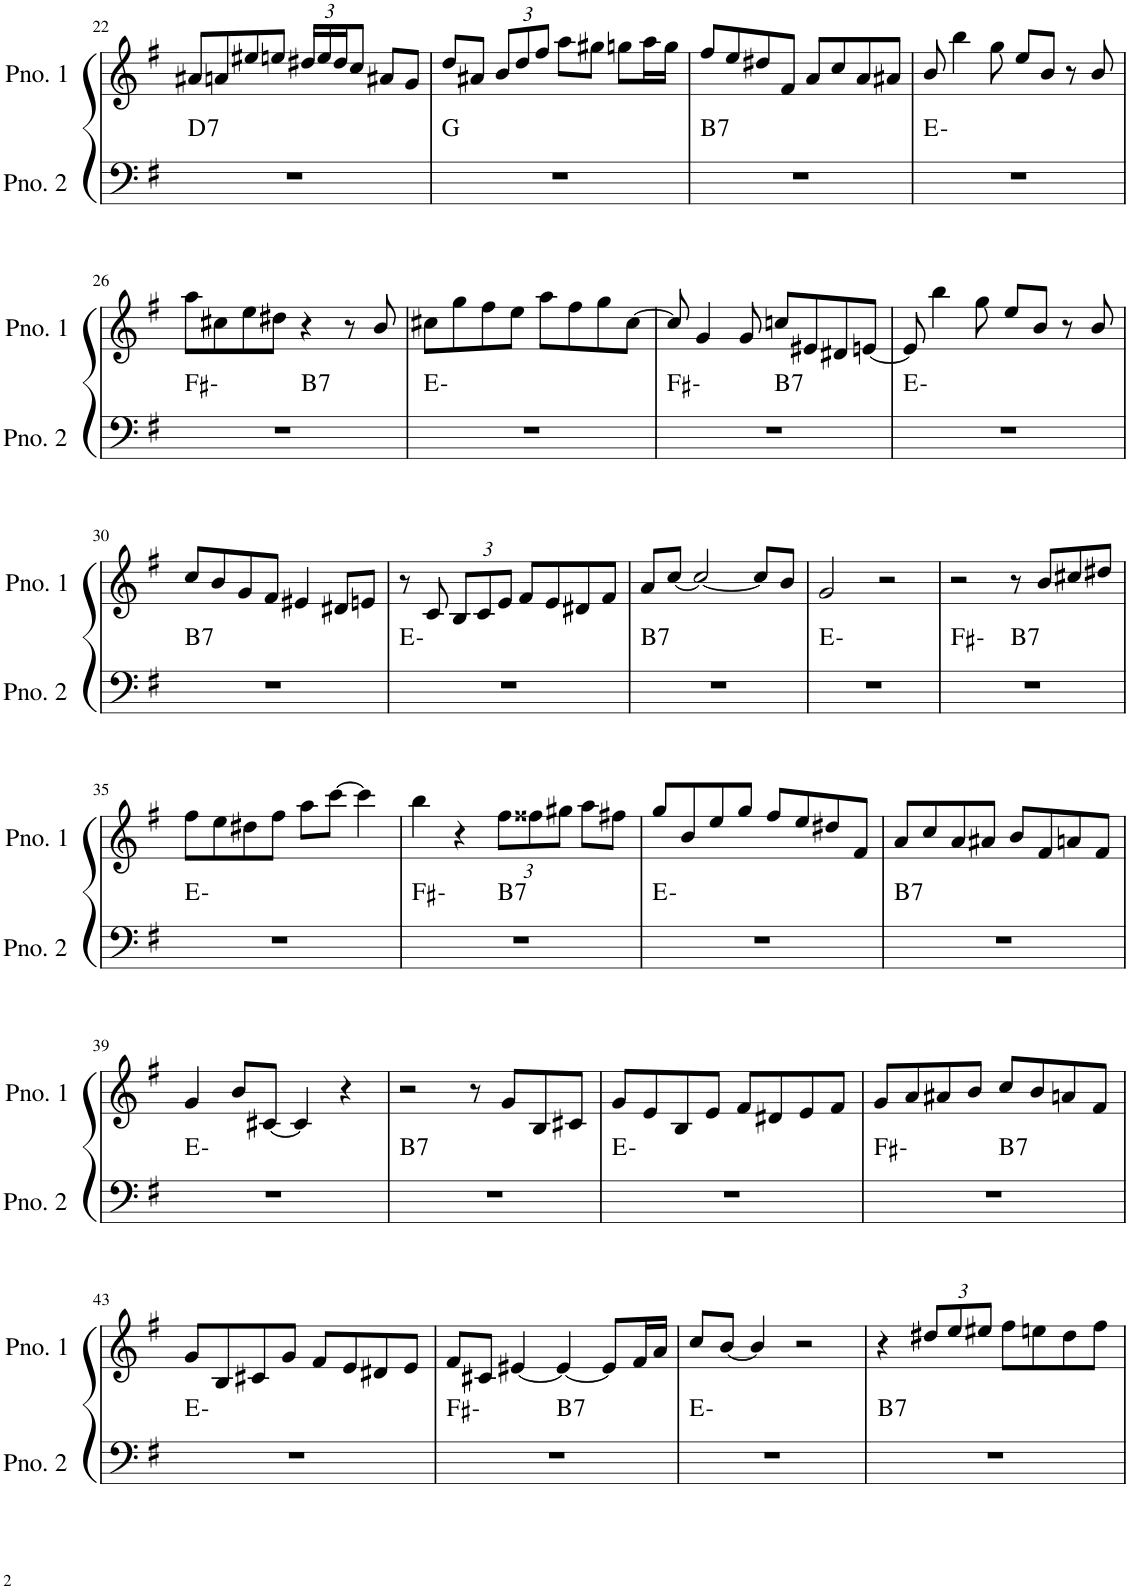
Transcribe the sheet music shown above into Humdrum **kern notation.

**kern	**harte	**kern
*part2	*part2	*part1
*staff2	*	*staff1
*I"ピアノ 2	*	*I"ピアノ 1
!!LO:PB:g=z
*clefF4	*	*clefG2
*k[f#]	*	*k[f#]
*M4/4	*	*M4/4
=22	=22	=22
!	!LO:H:kt=7	!
1r	D:7	8a#X/L
.	.	8an/
.	.	8ee#X/
.	.	8een/J
*	*	*Xbrackettup
.	.	24dd#X/LL
.	.	24ee/
.	.	24dd#/J
.	.	8cc/J
.	.	8a#X/L
.	.	8g/J
=23	=23	=23
1r	G:maj	8dd/L
.	.	8a#X/J
.	.	12b/L
.	.	12dd/
.	.	12ff#/J
.	.	8aa\L
.	.	8gg#X\J
.	.	8ggn\L
.	.	16aa\L
.	.	16gg\JJ
=24	=24	=24
!	!LO:H:kt=7	!
1r	B:7	8ff#/L
.	.	8ee/
.	.	8dd#X/
.	.	8f#/J
.	.	8a/L
.	.	8cc/
.	.	8a/
.	.	8a#X/J
=25	=25	=25
1r	E:min	8b/
.	.	4bb\
.	.	8gg\
.	.	8ee/L
.	.	8b/J
.	.	8r
.	.	8b/
!!LO:LB:g=z
=26	=26	=26
*^	*	*
1r	2ryy	F#:min	8aa\L
.	.	.	8cc#X\
.	.	.	8ee\
.	.	.	8dd#X\J
!	!	!LO:H:kt=7	!
.	2ryy	B:7	4r
.	.	.	8r
.	.	.	8b/
*v	*v	*	*
=27	=27	=27
1r	E:min	8cc#X\L
.	.	8gg\
.	.	8ff#\
.	.	8ee\J
.	.	8aa\L
.	.	8ff#\
.	.	8gg\
.	.	[8cc#\J
=28	=28	=28
*^	*	*
1r	2ryy	F#:min	8cc#/]
.	.	.	4g/
.	.	.	8g/
!	!	!LO:H:kt=7	!
.	2ryy	B:7	8ccn/L
.	.	.	8e#X/
.	.	.	8d#X/
.	.	.	[8en/J
*v	*v	*	*
=29	=29	=29
1r	E:min	8e/]
.	.	4bb\
.	.	8gg\
.	.	8ee/L
.	.	8b/J
.	.	8r
.	.	8b/
!!LO:LB:g=z
=30	=30	=30
!	!LO:H:kt=7	!
1r	B:7	8cc/L
.	.	8b/
.	.	8g/
.	.	8f#/J
.	.	4e#X/
.	.	8d#X/L
.	.	8en/J
=31	=31	=31
1r	E:min	8r
.	.	8c/
.	.	12B/L
.	.	12c/
.	.	12e/J
.	.	8f#/L
.	.	8e/
.	.	8d#X/
.	.	8f#/J
=32	=32	=32
!	!LO:H:kt=7	!
1r	B:7	8a/L
.	.	[8cc/J
.	.	2cc/_
.	.	8cc/L]
.	.	8b/J
=33	=33	=33
1r	E:min	2g/
.	.	2r
=34	=34	=34
*^	*	*
1r	2ryy	F#:min	2r
!	!	!LO:H:kt=7	!
.	2ryy	B:7	8r
.	.	.	8b/L
.	.	.	8cc#X/
.	.	.	8dd#X/J
*v	*v	*	*
!!LO:LB:g=z
=35	=35	=35
1r	E:min	8ff#\L
.	.	8ee\
.	.	8dd#X\
.	.	8ff#\J
.	.	8aa\L
.	.	[8ccc\J
.	.	4ccc\]
=36	=36	=36
*^	*	*
1r	2ryy	F#:min	4bb\
.	.	.	4r
!	!	!LO:H:kt=7	!
.	2ryy	B:7	12ff#\L
.	.	.	12ff##X\
.	.	.	12gg#X\J
.	.	.	8aa\L
.	.	.	8ff#X\J
*v	*v	*	*
=37	=37	=37
1r	E:min	8gg/L
.	.	8b/
.	.	8ee/
.	.	8gg/J
.	.	8ff#/L
.	.	8ee/
.	.	8dd#X/
.	.	8f#/J
=38	=38	=38
!	!LO:H:kt=7	!
1r	B:7	8a/L
.	.	8cc/
.	.	8a/
.	.	8a#X/J
.	.	8b/L
.	.	8f#/
.	.	8an/
.	.	8f#/J
!!LO:LB:g=z
=39	=39	=39
1r	E:min	4g/
.	.	8b/L
.	.	[8c#X/J
.	.	4c#/]
.	.	4r
=40	=40	=40
!	!LO:H:kt=7	!
1r	B:7	2r
.	.	8r
.	.	8g/L
.	.	8B/
.	.	8c#X/J
=41	=41	=41
1r	E:min	8g/L
.	.	8e/
.	.	8B/
.	.	8e/J
.	.	8f#/L
.	.	8d#X/
.	.	8e/
.	.	8f#/J
=42	=42	=42
*^	*	*
1r	2ryy	F#:min	8g/L
.	.	.	8a/
.	.	.	8a#X/
.	.	.	8b/J
!	!	!LO:H:kt=7	!
.	2ryy	B:7	8cc/L
.	.	.	8b/
.	.	.	8an/
.	.	.	8f#/J
*v	*v	*	*
!!LO:LB:g=z
=43	=43	=43
1r	E:min	8g/L
.	.	8B/
.	.	8c#X/
.	.	8g/J
.	.	8f#/L
.	.	8e/
.	.	8d#X/
.	.	8e/J
=44	=44	=44
*^	*	*
1r	2ryy	F#:min	8f#/L
.	.	.	8c#X/J
.	.	.	[4e#X/
!	!	!LO:H:kt=7	!
.	2ryy	B:7	4e#/_
.	.	.	8e#/L]
.	.	.	16f#/L
.	.	.	16a/JJ
*v	*v	*	*
=45	=45	=45
1r	E:min	8cc/L
.	.	[8b/J
.	.	4b/]
.	.	2r
=46	=46	=46
!	!LO:H:kt=7	!
1r	B:7	4r
.	.	12dd#X/L
.	.	12ee/
.	.	12ee#X/J
.	.	8ff#\L
.	.	8een\
.	.	8dd#\
.	.	8ff#\J
=	=	=
*-	*-	*-
